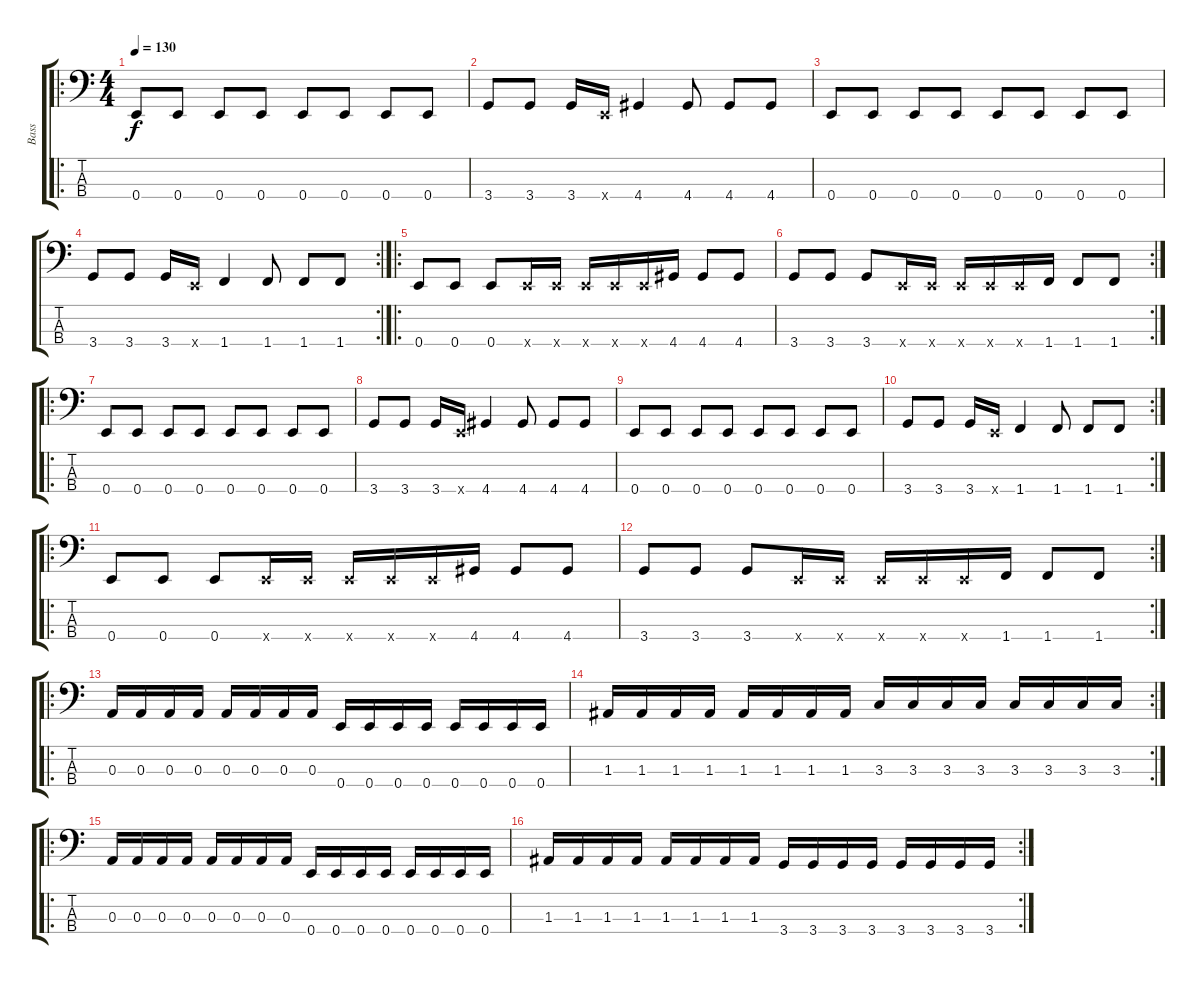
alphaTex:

\track ("Bass" "Bass") {instrument electricbasspick}
\staff {score tabs}
\tuning (G2 D2 A1 E1) {hide}
\ro
\ts (4 4)
\tempo 130
\clef f4
\ks c
0.4.8{dy f instrument electricbasspick} 0.4.8 0.4.8 0.4.8 0.4.8 0.4.8 0.4.8 0.4.8 |
3.4.8 3.4.8 3.4.16 0.4{x}.16 4.4.4 4.4.8 4.4.8 4.4.8 |
0.4.8 0.4.8 0.4.8 0.4.8 0.4.8 0.4.8 0.4.8 0.4.8 |
\rc 2
3.4.8 3.4.8 3.4.16 0.4{x}.16 1.4.4 1.4.8 1.4.8 1.4.8 |
\ro
0.4.8 0.4.8 0.4.8 0.4{x}.16 0.4{x}.16 0.4{x}.16 0.4{x}.16 0.4{x}.16 4.4.16 4.4.8 4.4.8 |
\rc 2
3.4.8 3.4.8 3.4.8 0.4{x}.16 0.4{x}.16 0.4{x}.16 0.4{x}.16 0.4{x}.16 1.4.16 1.4.8 1.4.8 |
\ro
0.4.8 0.4.8 0.4.8 0.4.8 0.4.8 0.4.8 0.4.8 0.4.8 |
3.4.8 3.4.8 3.4.16 0.4{x}.16 4.4.4 4.4.8 4.4.8 4.4.8 |
0.4.8 0.4.8 0.4.8 0.4.8 0.4.8 0.4.8 0.4.8 0.4.8 |
\rc 2
3.4.8 3.4.8 3.4.16 0.4{x}.16 1.4.4 1.4.8 1.4.8 1.4.8 |
\ro
0.4.8 0.4.8 0.4.8 0.4{x}.16 0.4{x}.16 0.4{x}.16 0.4{x}.16 0.4{x}.16 4.4.16 4.4.8 4.4.8 |
\rc 2
3.4.8 3.4.8 3.4.8 0.4{x}.16 0.4{x}.16 0.4{x}.16 0.4{x}.16 0.4{x}.16 1.4.16 1.4.8 1.4.8 |
\ro
0.3.16 0.3.16 0.3.16 0.3.16 0.3.16 0.3.16 0.3.16 0.3.16 0.4.16 0.4.16 0.4.16 0.4.16 0.4.16 0.4.16 0.4.16 0.4.16 |
\rc 2
1.3.16 1.3.16 1.3.16 1.3.16 1.3.16 1.3.16 1.3.16 1.3.16 3.3.16 3.3.16 3.3.16 3.3.16 3.3.16 3.3.16 3.3.16 3.3.16 |
\ro
0.3.16 0.3.16 0.3.16 0.3.16 0.3.16 0.3.16 0.3.16 0.3.16 0.4.16 0.4.16 0.4.16 0.4.16 0.4.16 0.4.16 0.4.16 0.4.16 |
\rc 2
1.3.16 1.3.16 1.3.16 1.3.16 1.3.16 1.3.16 1.3.16 1.3.16 3.4.16 3.4.16 3.4.16 3.4.16 3.4.16 3.4.16 3.4.16 3.4.16
